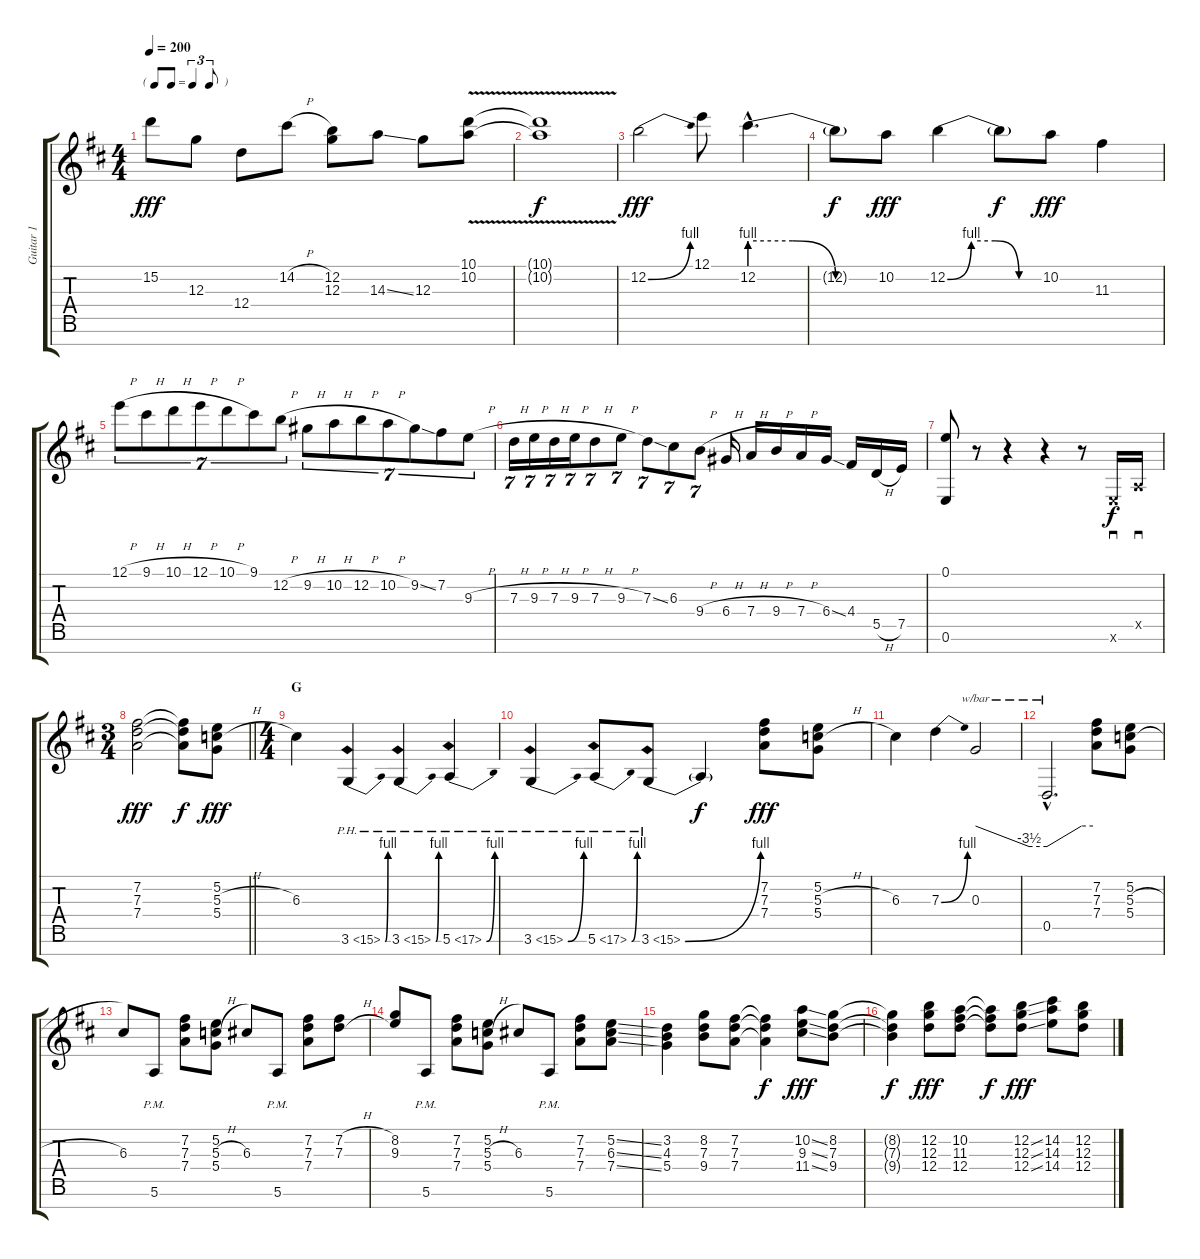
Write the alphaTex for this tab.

\track ("Guitar 1" "Guitar 1") {instrument distortionguitar}
\staff {score tabs}
\tuning (E4 B3 G3 D3 A2 E2 B1) {hide}
\ts (4 4)
\tf triplet8th
\tempo 200
\clef g2
\ks d
15.2.8{dy fff} 12.3.8 12.4.8 14.2{h}.8 (12.2 12.3).8 14.3{ss}.8 12.3.8 (10.1{v} 10.2).8 |
(10.1{t} 10.2{t}).1{dy f} |
12.2{be (bend 0 0 60 4)}.2{dy fff} 12.1.8 12.2{be (custom 0 4 20 4 40 0 60 0) hac}.4{d} |
12.2{t}.8{dy f} 10.2.8{dy fff} 12.2{be (custom 0 0 15 4 30 4 45 0 60 0)}.4 12.2{t}.8{dy f} 10.2.8{dy fff} 11.3.4 |
12.1{h}.8{tu (7 4)} 9.1{h}.8{tu (7 4)} 10.1{h}.8{tu (7 4)} 12.1{h}.8{tu (7 4)} 10.1{h}.8{tu (7 4)} 9.1.8{tu (7 4)} 12.2{h}.8{tu (7 4)} 9.2{h}.8{tu (7 4)} 10.2{h}.8{tu (7 4)} 12.2{h}.8{tu (7 4)} 10.2{h}.8{tu (7 4)} 9.2{ss}.8{tu (7 4)} 7.2.8{tu (7 4)} 9.3{h}.8{tu (7 4)} |
7.3{h}.16{tu (7 4)} 9.3{h}.16{tu (7 4)} 7.3{h}.16{tu (7 4)} 9.3{h}.16{tu (7 4)} 7.3{h}.8{tu (7 4)} 9.3{h}.8{tu (7 4)} 7.3{ss}.8{tu (7 4)} 6.3.8{tu (7 4)} 9.4{h}.8{tu (7 4)} 6.4{h}.16 7.4{h}.16 9.4{h}.16 7.4{h}.16 6.4{ss}.16 4.4.16 5.5{h}.16 7.5.16 |
(0.1 0.6).8 r.8 r.4 r.4 r.8 0.6{x}.16{sd dy f} 0.5{x}.16{sd} |
\ts (3 4)
\barLineRight lightlight
(7.2 7.3 7.4).2{dy fff} (7.2{t} 7.3{t} 7.4{t}).8{dy f} (5.2 5.3{h} 5.4).8{dy fff} |
\ts (4 4)
\section ("" "G")
6.3.4 3.6{be (bend 0 0 60 4) ph 12}.4 3.6{be (bend 0 0 60 4) ph 12}.4 5.6{be (bend 0 0 60 4) ph 12}.4 |
3.6{be (bend 0 0 60 4) ph 12}.4 5.6{be (bend 0 0 60 4) ph 12}.8 3.6{be (bend 0 0 60 4) ph 12}.8 3.6{t}.4{dy f} (7.2 7.3 7.4).8{dy fff} (5.2 5.3{h} 5.4).8 |
6.3.4 7.3{be (bend 0 0 60 4)}.4 0.3.2{tbe (custom default 0 0 45 -14 60 -14)} |
0.5{hac}.2{d tbe (custom default 0 -14 45 0 60 0)} (7.2 7.3 7.4).8 (5.2 5.3{h} 5.4).8 |
6.3.8 5.6{pm}.8 (7.2 7.3 7.4).8 (5.2 5.3{h} 5.4).8 6.3.8 5.6{pm}.8 (7.2 7.3 7.4).8 (7.2{h} 7.3{h}).8 |
(8.2 9.3).8 5.6{pm}.8 (7.2 7.3 7.4).8 (5.2 5.3{h} 5.4).8 6.3.8 5.6{pm}.8 (7.2 7.3 7.4).8 (5.2{ss} 6.3{ss} 7.4{ss}).8 |
(3.2 4.3 5.4).4 (8.2 7.3 9.4).8 (7.2 7.3 7.4).8 (7.2{t} 7.3{t} 7.4{t}).4{dy f} (10.2{ss} 9.3{ss} 11.4{ss}).8{dy fff} (8.2 7.3 9.4).8 |
(8.2{t} 7.3{t} 9.4{t}).4{dy f} (12.2 12.3 12.4).8{dy fff} (10.2 11.3 12.4).8 (10.2{t} 11.3{t} 12.4{t}).8{dy f} (12.2{ss} 12.3{ss} 12.4{ss}).8{dy fff} (14.2 14.3 14.4).8 (12.2 12.3 12.4).8
